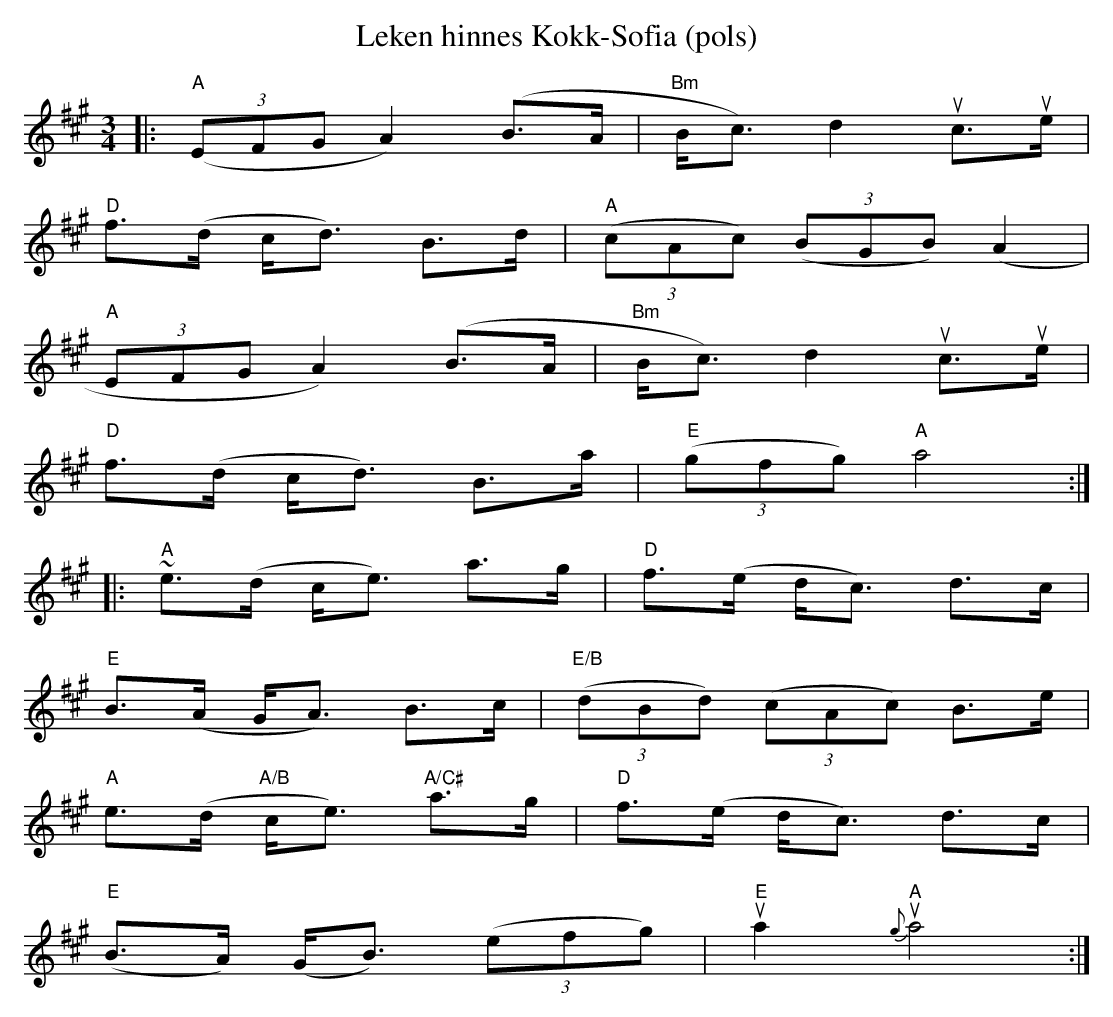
X:1
T:Leken hinnes Kokk-Sofia (pols)
M:3/4
L:1/8
K:A
|: "A"((3EFG A2) (B>A | "Bm"B<c) d2 uc>ue |
   "D"f>(d c<d) B>d | "A"((3cAc) ((3BGB) (A2 |
   "A"(3EFG A2) (B>A | "Bm"B<c) d2 uc>ue |
   "D"f>(d c<d) B>a | "E"((3gfg) "A"a4  :|
|: "A"~e>(d c<e) a>g | "D"f>(e d<c) d>c |
   "E"B>(A G<A) B>c | "E/B"((3dBd) ((3cAc) B>e |
   "A"e>(d "A/B"c<e) "A/C#"a>g | "D"f>(e d<c) d>c |
   "E"(B>A) (G<B) ((3efg) | "E"ua2 "A"{g}ua4 :|
